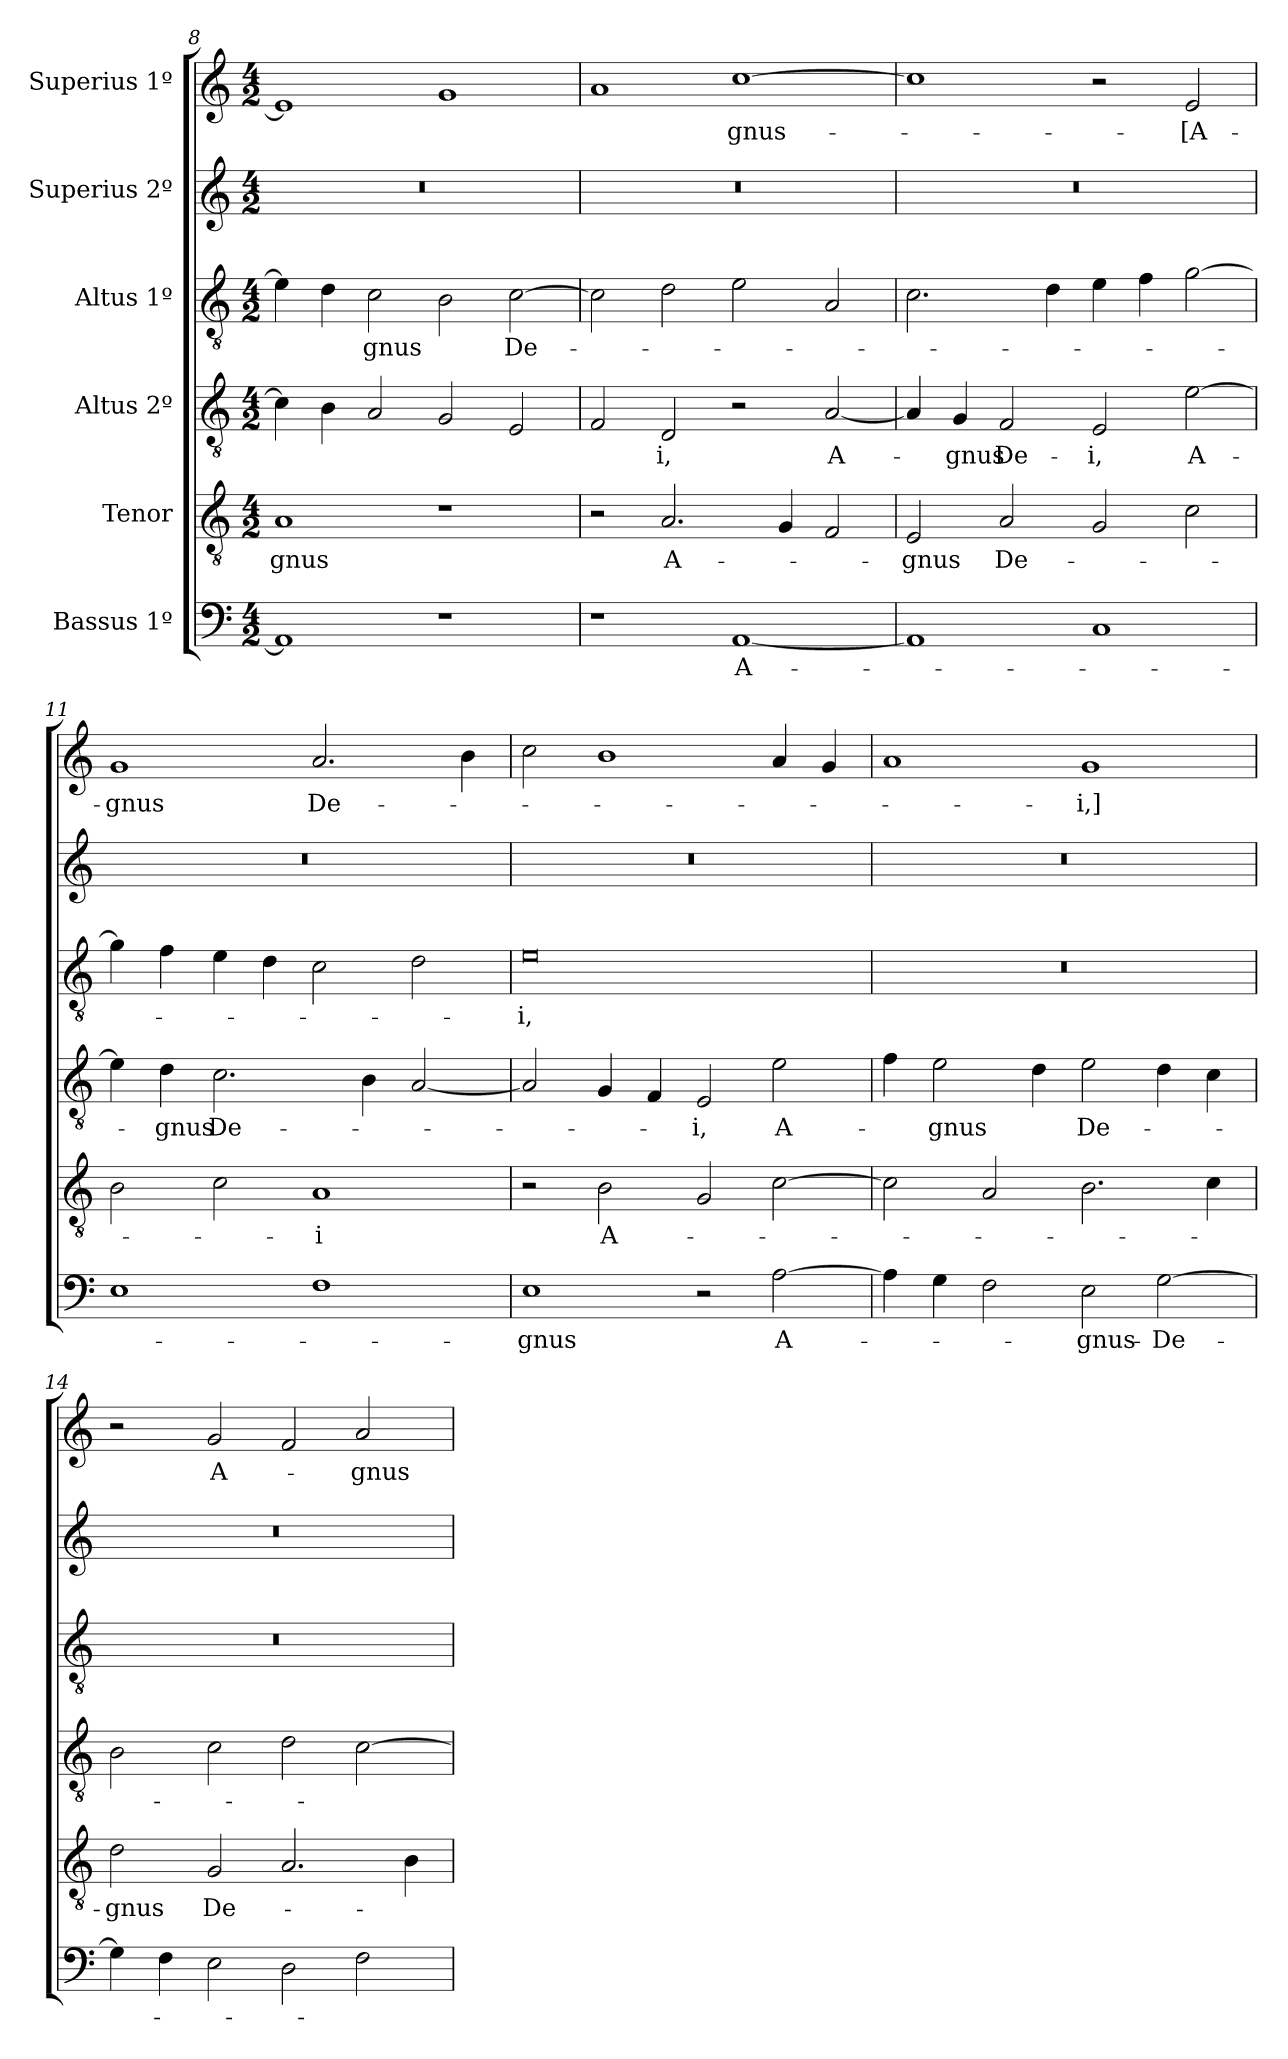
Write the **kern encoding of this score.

**kern	**text	**kern	**text	**kern	**text	**kern	**text	**kern	**kern	**text
*part6	*part6	*part5	*part5	*part4	*part4	*part3	*part3	*part2	*part1	*part1
*staff6	*staff6	*staff5	*staff5	*staff4	*staff4	*staff3	*staff3	*staff2	*staff1	*staff1
*I"Bassus 1º	*	*I"Tenor	*	*I"Altus 2º	*	*I"Altus 1º	*	*I"Superius 2º	*I"Superius 1º	*
*clefF4	*	*clefGv2	*	*clefGv2	*	*clefGv2	*	*clefG2	*clefG2	*
*k[]	*	*k[]	*	*k[]	*	*k[]	*	*k[]	*k[]	*
*M4/2	*	*M4/2	*	*M4/2	*	*M4/2	*	*M4/2	*M4/2	*
=8	=8	=8	=8	=8	=8	=8	=8	=8	=8	=8
1AA/]	.	1A/	-gnus	4c\]	.	4e\]	.	0r	1e/]	.
.	.	.	.	4B\	.	4d\	.	.	.	.
.	.	.	.	2A/	.	2c\	-gnus	.	.	.
1r	.	1r	.	2G/	.	2B\	.	.	1g/	.
.	.	.	.	2E/	.	[2c\	De-	.	.	.
=9	=9	=9	=9	=9	=9	=9	=9	=9	=9	=9
1r	.	2r	.	2F/	.	2c\]	.	0r	1a/	.
.	.	2.A/	A-	2D/	-i,	2d\	.	.	.	.
[1AA/	A-	.	.	2r	.	2e\	.	.	[1cc\	gnus-
.	.	4G/	.	.	.	.	.	.	.	.
.	.	2F/	.	[2A/	A-	2A/	.	.	.	.
=10	=10	=10	=10	=10	=10	=10	=10	=10	=10	=10
1AA/]	.	2E/	-gnus	4A/]	.	2.c\	.	0r	1cc\]	.
.	.	.	.	4G/	-gnus	.	.	.	.	.
.	.	2A/	De-	2F/	De-	.	.	.	.	.
.	.	.	.	.	.	4d\	.	.	.	.
1C/	.	2G/	.	2E/	-i,	4e\	.	.	2r	.
.	.	.	.	.	.	4f\	.	.	.	.
.	.	2c\	.	[2e\	A-	[2g\	.	.	2e/	[A-
=11	=11	=11	=11	=11	=11	=11	=11	=11	=11	=11
1E\	.	2B\	.	4e\]	.	4g\]	.	0r	1g/	-gnus
.	.	.	.	4d\	-gnus	4f\	.	.	.	.
.	.	2c\	.	2.c\	De-	4e\	.	.	.	.
.	.	.	.	.	.	4d\	.	.	.	.
1F\	.	1A/	-i	.	.	2c\	.	.	2.a/	De-
.	.	.	.	4B\	.	.	.	.	.	.
.	.	.	.	[2A/	.	2d\	.	.	.	.
.	.	.	.	.	.	.	.	.	4b\	.
=12	=12	=12	=12	=12	=12	=12	=12	=12	=12	=12
1E\	-gnus	2r	.	2A/]	.	0e\	-i,	0r	2cc\	.
.	.	2B\	A-	4G/	.	.	.	.	1b\	.
.	.	.	.	4F/	.	.	.	.	.	.
2r	.	2G/	.	2E/	-i,	.	.	.	.	.
[2A\	A-	[2c\	.	2e\	A-	.	.	.	4a/	.
.	.	.	.	.	.	.	.	.	4g/	.
=13	=13	=13	=13	=13	=13	=13	=13	=13	=13	=13
4A\]	.	2c\]	.	4f\	.	0r	.	0r	1a/	.
4G\	.	.	.	2e\	-gnus	.	.	.	.	.
2F\	.	2A/	.	.	.	.	.	.	.	.
.	.	.	.	4d\	.	.	.	.	.	.
2E\	gnus-	2.B\	.	2e\	De-	.	.	.	1g/	-i,]
[2G\	De-	.	.	4d\	.	.	.	.	.	.
.	.	4c\	.	4c\	.	.	.	.	.	.
=14	=14	=14	=14	=14	=14	=14	=14	=14	=14	=14
4G\]	.	2d\	-gnus	2B\	.	0r	.	0r	2r	.
4F\	.	.	.	.	.	.	.	.	.	.
2E\	.	2G/	De-	2c\	.	.	.	.	2g/	A-
2D\	.	2.A/	.	2d\	.	.	.	.	2f/	.
2F\	.	.	.	[2c\	.	.	.	.	2a/	-gnus
.	.	4B\	.	.	.	.	.	.	.	.
=	=	=	=	=	=	=	=	=	=	=
*-	*-	*-	*-	*-	*-	*-	*-	*-	*-	*-
